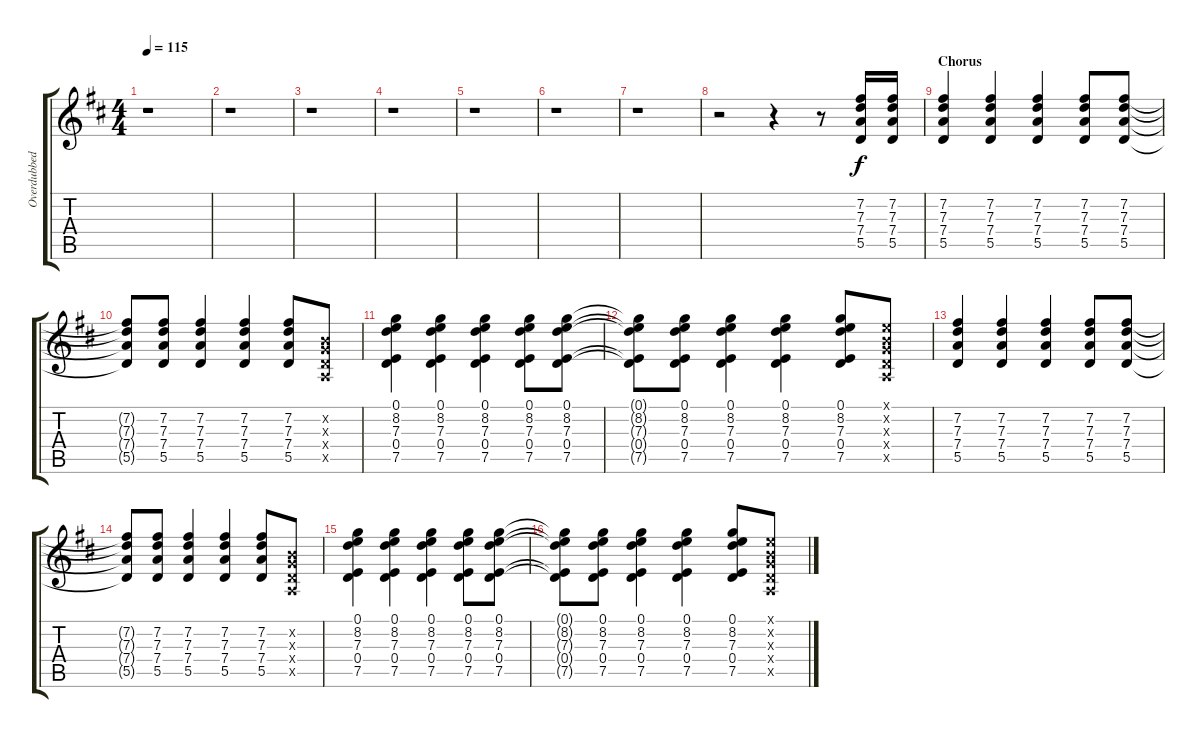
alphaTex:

\track ("Overdubbed" "Overdubbed") {instrument electricguitarclean}
\staff {score tabs}
\tuning (E4 B3 G3 D3 A2 E2) {hide}
\ts (4 4)
\tempo 115
\clef g2
\ks d
r.1{dy f} |
r.1 |
r.1 |
r.1 |
r.1 |
r.1 |
r.1 |
r.2 r.4 r.8 (7.2 7.3 7.4 5.5).16 (7.2 7.3 7.4 5.5).16 |
\section ("" "Chorus")
(7.2 7.3 7.4 5.5).4 (7.2 7.3 7.4 5.5).4 (7.2 7.3 7.4 5.5).4 (7.2 7.3 7.4 5.5).8 (7.2 7.3 7.4 5.5).8 |
(7.2{t} 7.3{t} 7.4{t} 5.5{t}).8 (7.2 7.3 7.4 5.5).8 (7.2 7.3 7.4 5.5).4 (7.2 7.3 7.4 5.5).4 (7.2 7.3 7.4 5.5).8 (0.2{x} 0.3{x} 0.4{x} 0.5{x}).8 |
(0.1 8.2 7.3 0.4 7.5).4 (0.1 8.2 7.3 0.4 7.5).4 (0.1 8.2 7.3 0.4 7.5).4 (0.1 8.2 7.3 0.4 7.5).8 (0.1 8.2 7.3 0.4 7.5).8 |
(0.1{t} 8.2{t} 7.3{t} 0.4{t} 7.5{t}).8 (0.1 8.2 7.3 0.4 7.5).8 (0.1 8.2 7.3 0.4 7.5).4 (0.1 8.2 7.3 0.4 7.5).4 (0.1 8.2 7.3 0.4 7.5).8 (0.1{x} 0.2{x} 0.3{x} 0.4{x} 0.5{x}).8 |
(7.2 7.3 7.4 5.5).4 (7.2 7.3 7.4 5.5).4 (7.2 7.3 7.4 5.5).4 (7.2 7.3 7.4 5.5).8 (7.2 7.3 7.4 5.5).8 |
(7.2{t} 7.3{t} 7.4{t} 5.5{t}).8 (7.2 7.3 7.4 5.5).8 (7.2 7.3 7.4 5.5).4 (7.2 7.3 7.4 5.5).4 (7.2 7.3 7.4 5.5).8 (0.2{x} 0.3{x} 0.4{x} 0.5{x}).8 |
(0.1 8.2 7.3 0.4 7.5).4 (0.1 8.2 7.3 0.4 7.5).4 (0.1 8.2 7.3 0.4 7.5).4 (0.1 8.2 7.3 0.4 7.5).8 (0.1 8.2 7.3 0.4 7.5).8 |
(0.1{t} 8.2{t} 7.3{t} 0.4{t} 7.5{t}).8 (0.1 8.2 7.3 0.4 7.5).8 (0.1 8.2 7.3 0.4 7.5).4 (0.1 8.2 7.3 0.4 7.5).4 (0.1 8.2 7.3 0.4 7.5).8 (0.1{x} 0.2{x} 0.3{x} 0.4{x} 0.5{x}).8
